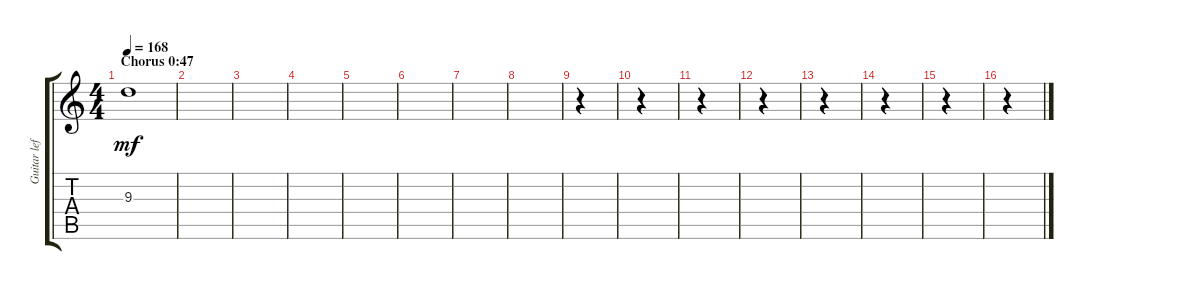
\track ("Guitar left Harmony" "Guitar lef") {instrument distortionguitar}
\staff {score tabs}
\tuning (D4 A3 F3 C3 G2 D2) {hide}
\ts (4 4)
\section ("" "Chorus 0:47")
\tempo 168
\clef g2
\ks c
9.3.1{dy mf volume 9} |
|
|
|
|
|
|
|
r.4 |
r.4 |
r.4 |
r.4 |
r.4 |
r.4 |
r.4 |
r.4
